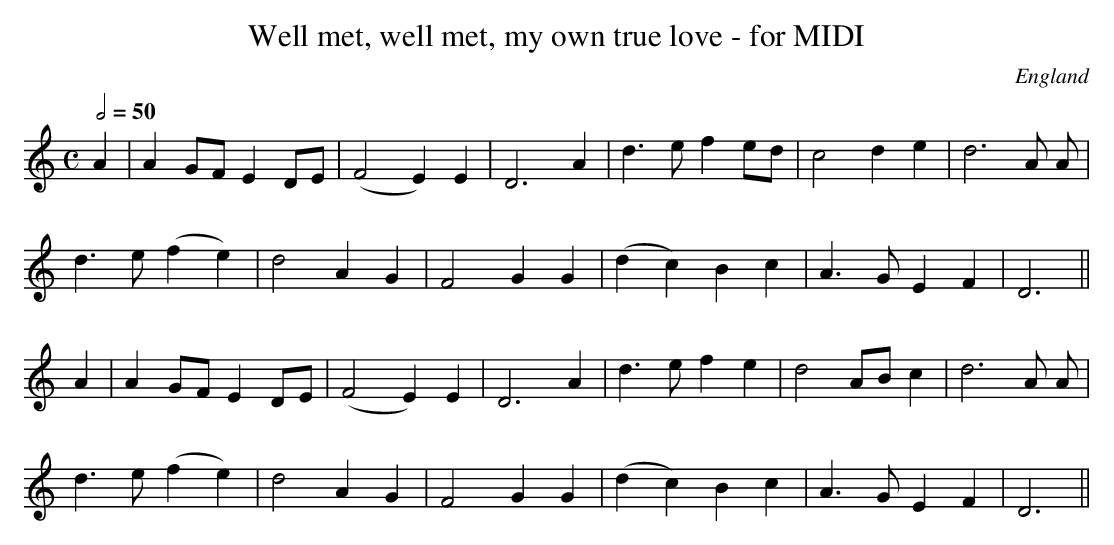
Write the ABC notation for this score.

X:1
T:Well met, well met, my own true love - for MIDI
O:England
M:C
L:1/4
Q:2/4=50
K:C
A|AG/F/ ED/E/|(F2E) E|D3 A|d>e fe/d/|c2 de|d3A/ A/|
d>e (fe)|d2 AG|F2 GG|(dc) Bc|A>G EF|D3||
A|AG/F/ ED/E/|(F2E) E|D3 A|d>e fe|d2A/B/c|d3A/ A/|
d>e (fe)|d2 AG|F2 GG|(dc) Bc|A>G EF|D3||
